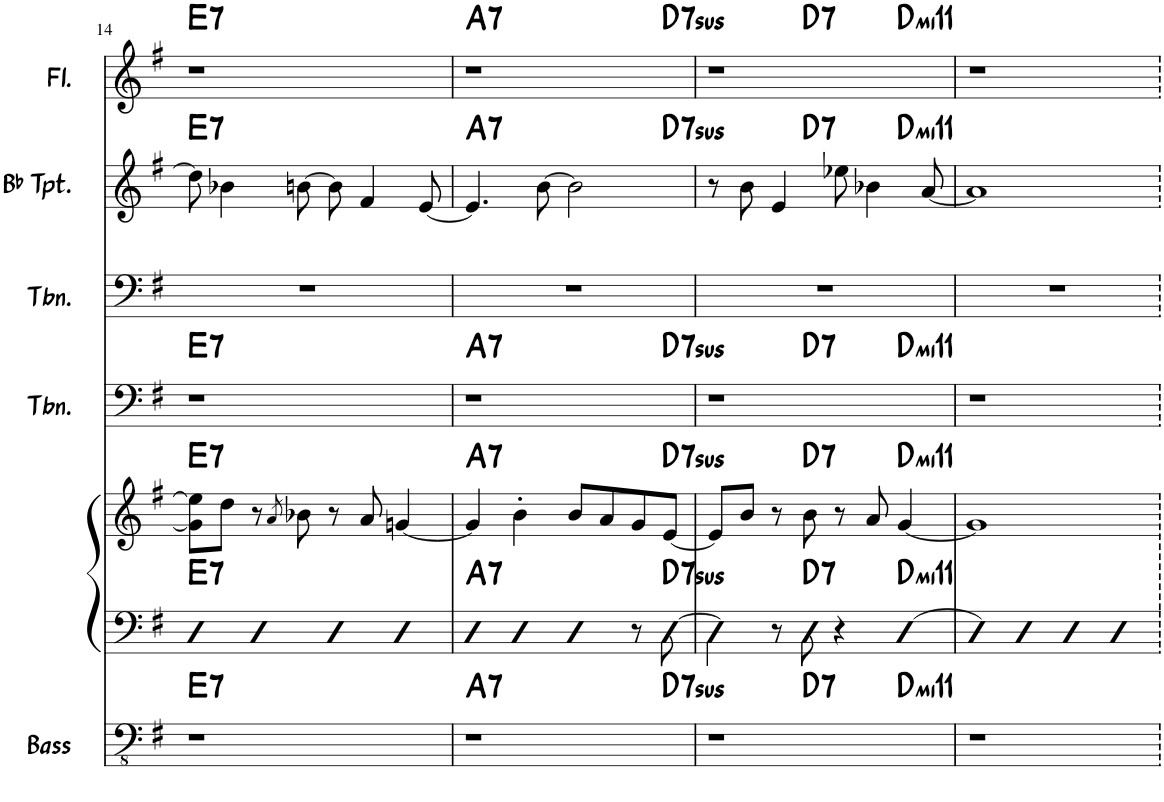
**kern	**harte	**kern	**kern	**harte	**kern	**harte	**kern	**kern	**harte	**kern	**harte
*part6	*part6	*part5	*part5	*part5	*part4	*part4	*part3	*part2	*part2	*part1	*part1
*staff7	*	*staff6	*staff5	*	*staff4	*	*staff3	*staff2	*	*staff1	*
*I"Acoustic Bass	*	*I"Piano	*	*	*I"Trombone	*	*I"Trombone	*I"Bb Trumpet	*	*I"Flute	*
*I'Bass	*	*I'Pno	*	*	*I'Tbn.	*	*I'Tbn.	*I'Bb Tpt.	*	*I'Fl.	*
!!LO:PB:g=z
*clefFv4	*	*clefF4	*clefG2	*	*clefF4	*	*clefF4	*clefG2	*	*clefG2	*
*	*	*	*	*	*	*	*	*ITrd1c2	*	*	*
*k[f#]	*	*k[f#]	*k[f#]	*	*k[f#]	*	*k[f#]	*k[f#]	*	*k[f#]	*
*M2/2	*	*M2/2	*M2/2	*	*M2/2	*	*M2/2	*M2/2	*	*M2/2	*
*met(c|)	*	*met(c|)	*met(c|)	*	*met(c|)	*	*met(c|)	*met(c|)	*	*met(c|)	*
=14	=14	=14	=14	=14	=14	=14	=14	=14	=14	=14	=14
!	!LO:H:kt=7	!	!	!LO:H:n=1:kt=7	!	!	!	!	!	!	!
!	!	!	!	!LO:H:n=2:kt=7	!	!LO:H:kt=7	!	!	!LO:H:kt=7	!	!LO:H:kt=7
1r	E:7	4D	8g#\] 8ee\]L	E:7 E:7	1r	E:7	1r	8dd\]	E:7	1r	E:7
.	.	.	8dd\J	.	.	.	.	4b-X\	.	.	.
.	.	4D	8r	.	.	.	.	.	.	.	.
.	.	.	8qa/	.	.	.	.	.	.	.	.
.	.	.	8b-X\	.	.	.	.	[8bn\	.	.	.
.	.	4D	8r	.	.	.	.	8b\]	.	.	.
.	.	.	8a/	.	.	.	.	4f#/	.	.	.
.	.	4D	[4gn/	.	.	.	.	.	.	.	.
.	.	.	.	.	.	.	.	[8e/	.	.	.
=15	=15	=15	=15	=15	=15	=15	=15	=15	=15	=15	=15
!	!LO:H:kt=7	!	!	!LO:H:n=1:kt=7	!	!	!	!	!	!	!
!	!	!	!	!LO:H:n=2:kt=7	!	!LO:H:kt=7	!	!	!LO:H:kt=7	!	!LO:H:kt=7
*^	*	*	*	*	*^	*	*	*^	*	*^	*
1r	2..ryy	A:7	4D	4g/]	A:7 A:7	1r	2..ryy	A:7	1r	4.e/]	2..ryy	A:7	1r	2..ryy	A:7
.	.	.	4D	4b'\	.	.	.	.	.	.	.	.	.	.	.
.	.	.	.	.	.	.	.	.	.	[8b\	.	.	.	.	.
.	.	.	4D	8b/L	.	.	.	.	.	2b\]	.	.	.	.	.
.	.	.	.	8a/	.	.	.	.	.	.	.	.	.	.	.
.	.	.	8r	8g/	.	.	.	.	.	.	.	.	.	.	.
!	!	!LO:H:kt=7sus	!	!	!LO:H:n=1:kt=7sus	!	!	!	!	!	!	!	!	!	!
!	!	!	!	!	!LO:H:n=2:kt=7sus	!	!	!LO:H:kt=7sus	!	!	!	!LO:H:kt=7sus	!	!	!LO:H:kt=7sus
.	8ryy	D:sus4(7)	[8D\	[8e/J	D:sus4(7) D:sus4(7)	.	8ryy	D:sus4(7)	.	.	8ryy	D:sus4(7)	.	8ryy	D:sus4(7)
=16	=16	=16	=16	=16	=16	=16	=16	=16	=16	=16	=16	=16	=16	=16	=16
*	*^	*	*	*	*	*	*^	*	*	*	*^	*	*	*^	*
1r	4.ryy	2.ryy	.	4D\]	8e/L]	.	1r	4.ryy	2.ryy	.	1r	8r	4.ryy	2.ryy	.	1r	4.ryy	2.ryy	.
.	.	.	.	.	8b/J	.	.	.	.	.	.	8b\	.	.	.	.	.	.	.
.	.	.	.	8r	8r	.	.	.	.	.	.	4e/	.	.	.	.	.	.	.
!	!	!	!LO:H:kt=7	!	!	!LO:H:n=1:kt=7	!	!	!	!	!	!	!	!	!	!	!	!	!
!	!	!	!	!	!	!LO:H:n=2:kt=7	!	!	!	!LO:H:kt=7	!	!	!	!	!LO:H:kt=7	!	!	!	!LO:H:kt=7
.	2ryy	.	D:7	8D\	8b\	D:7 D:7	.	2ryy	.	D:7	.	.	2ryy	.	D:7	.	2ryy	.	D:7
.	.	.	.	4r	8r	.	.	.	.	.	.	8ee-X\	.	.	.	.	.	.	.
.	.	.	.	.	8a/	.	.	.	.	.	.	4b-X\	.	.	.	.	.	.	.
!	!	!	!LO:H:kt=mi11	!	!	!LO:H:n=1:kt=mi11	!	!	!	!	!	!	!	!	!	!	!	!	!
!	!	!	!	!	!	!LO:H:n=2:kt=mi11	!	!	!	!LO:H:kt=mi11	!	!	!	!	!LO:H:kt=mi11	!	!	!	!LO:H:kt=mi11
.	.	4ryy	D:min9(11)	[4D	[4g/	D:min9(11) D:min9(11)	.	.	4ryy	D:min9(11)	.	.	.	4ryy	D:min9(11)	.	.	4ryy	D:min9(11)
.	8ryy	.	.	.	.	.	.	8ryy	.	.	.	[8a/	8ryy	.	.	.	8ryy	.	.
*	*	*	*	*	*	*	*	*	*	*	*	*v	*v	*v	*	*	*	*	*
*v	*v	*v	*	*	*	*	*v	*v	*v	*	*	*	*	*v	*v	*v	*
=17	=17	=17	=17	=17	=17	=17	=17	=17	=17	=17	=17
1r	.	4D]	1g]	.	1r	.	1r	1a]	.	1r	.
.	.	4D	.	.	.	.	.	.	.	.	.
.	.	4D	.	.	.	.	.	.	.	.	.
.	.	4D	.	.	.	.	.	.	.	.	.
=	=	=	=	=	=	=	=	=	=	=	=
*-	*-	*-	*-	*-	*-	*-	*-	*-	*-	*-	*-
